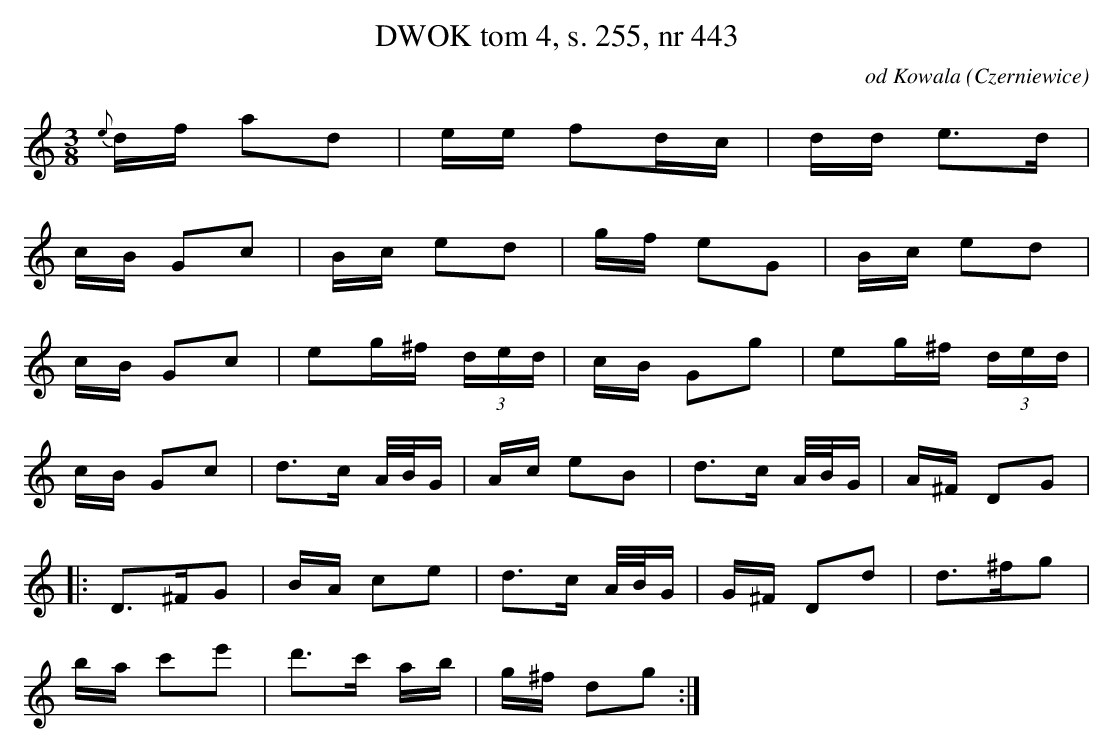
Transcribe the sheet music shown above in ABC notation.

X:1
T: DWOK tom 4, s. 255, nr 443
O: od Kowala (Czerniewice)
L: 1/16
M: 3/8
K: C
{e} df a2d2 | ee f2dc | dd e3d |
cB G2c2 | Bc e2d2 | gf e2G2 | Bc e2d2 |
cB G2c2 | e2g^f (3ded | cB G2g2 | e2g^f (3ded |
cB G2c2 | d3c A/B/G | Ac e2B2 | d3c A/B/G | A^F D2G2 |
|:D3^FG2 | BA c2e2 | d3c A/B/G | G^F D2d2 | d3^fg2 |
ba c'2e'2 | d'3c' ab | g^f d2g2 :|
